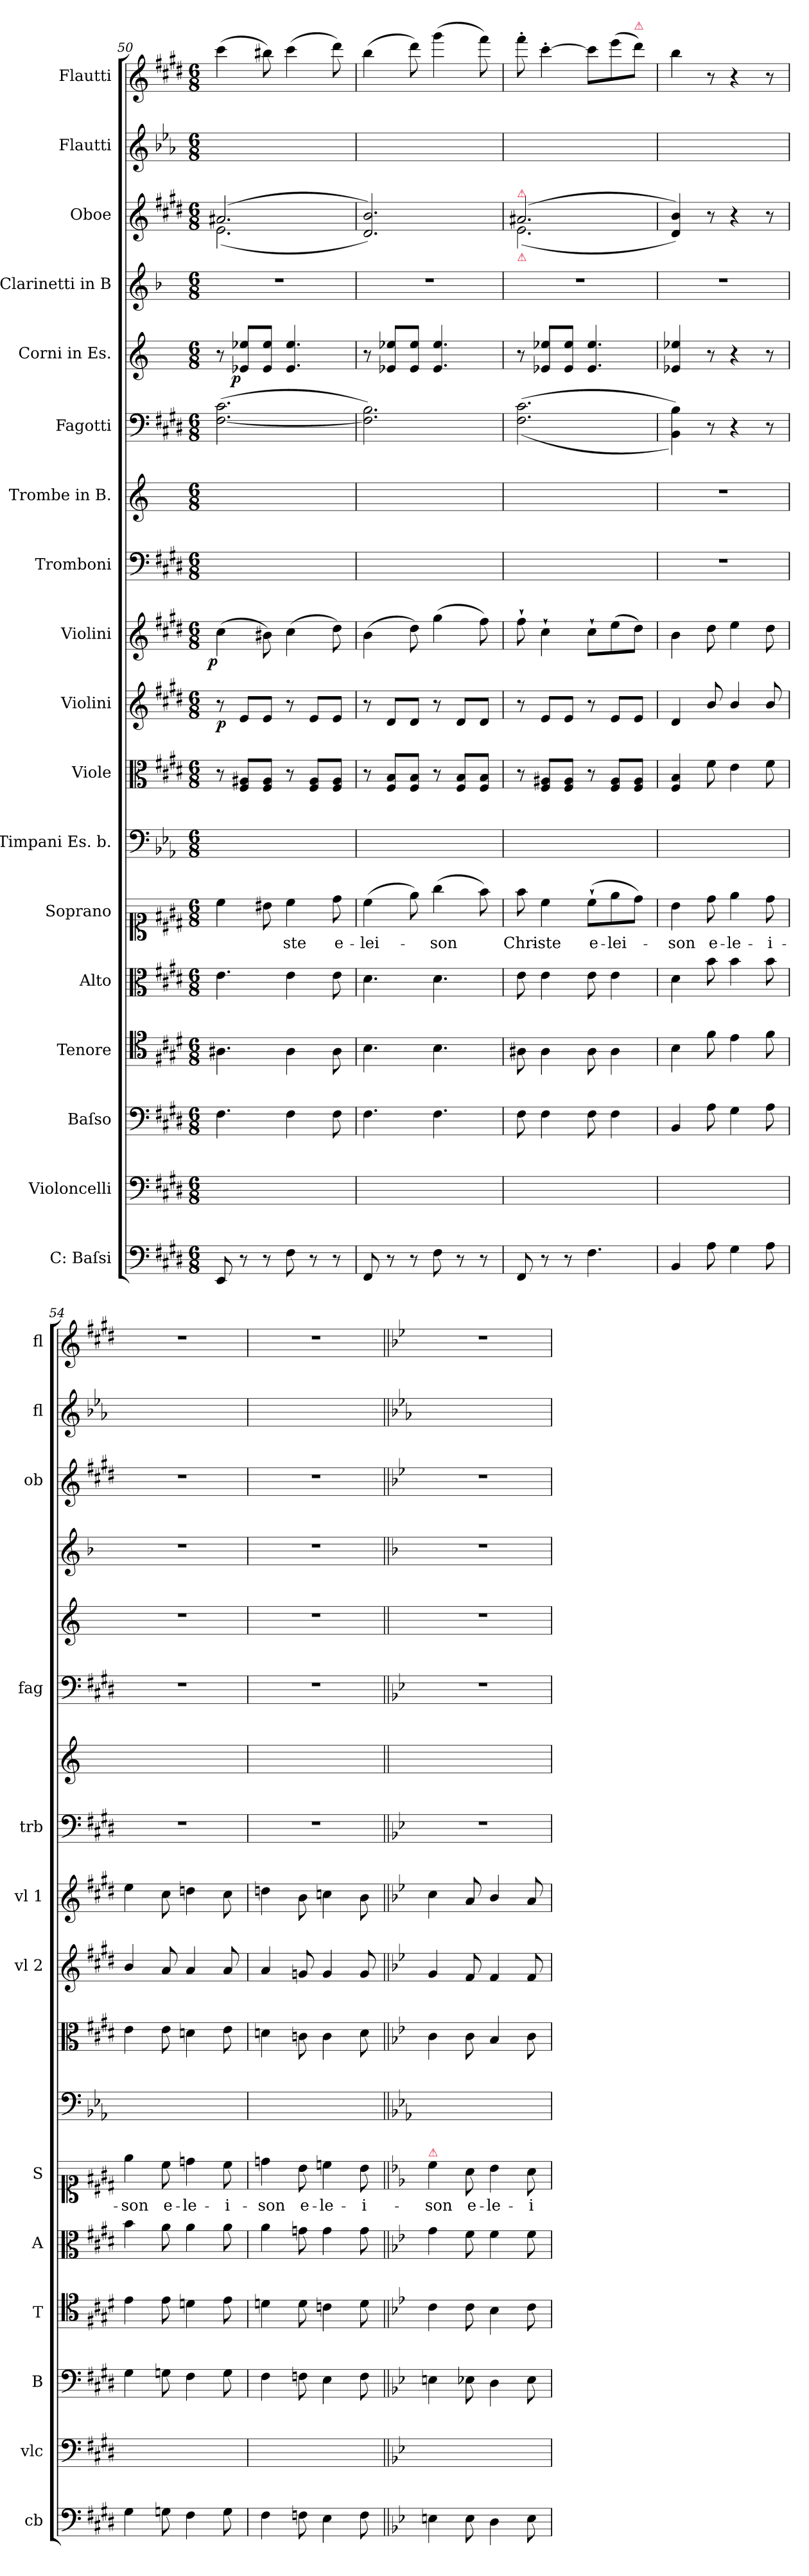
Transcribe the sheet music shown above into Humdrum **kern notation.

**kern	**kern	**kern	**kern	**kern	**kern	**text	**kern	**kern	**kern	**dynam	**kern	**dynam	**kern	**kern	**kern	**kern	**dynam	**kern	**kern	**kern	**kern
*part18	*part17	*part16	*part15	*part14	*part13	*part13	*part12	*part11	*part10	*part10	*part9	*part9	*part8	*part7	*part6	*part5	*part5	*part4	*part3	*part2	*part1
*staff18	*staff17	*staff16	*staff15	*staff14	*staff13	*staff13	*staff12	*staff11	*staff10	*staff10	*staff9	*staff9	*staff8	*staff7	*staff6	*staff5	*staff5	*staff4	*staff3	*staff2	*staff1
*I"C: Baſsi	*I"Violoncelli	*I"Baſso	*I"Tenore	*I"Alto	*I"Soprano	*	*I"Timpani Es. b.	*I"Viole	*I"Violini	*	*I"Violini	*	*I"Tromboni	*I"Trombe in B.	*I"Fagotti	*I"Corni in Es.	*	*I"Clarinetti in B	*I"Oboe	*I"Flautti	*I"Flautti
*I'cb	*I'vlc	*I'B	*I'T	*I'A	*I'S	*	*	*	*I'vl 2	*	*I'vl 1	*	*I'trb	*	*I'fag	*	*	*	*I'ob	*I'fl	*I'fl
*clefF4	*clefF4	*clefF4	*clefC4	*clefC3	*clefC1	*	*clefF4	*clefC3	*clefG2	*	*clefG2	*	*clefF4	*clefG2	*clefF4	*clefG2	*	*clefG2	*clefG2	*clefG2	*clefG2
*	*	*	*	*	*	*	*	*	*	*	*	*	*	*	*	*ITrd5c9	*	*ITrd1c2	*	*	*
*k[f#c#g#d#]	*k[f#c#g#d#]	*k[f#c#g#d#]	*k[f#c#g#d#]	*k[f#c#g#d#]	*k[f#c#g#d#]	*	*k[b-e-a-]	*k[f#c#g#d#]	*k[f#c#g#d#]	*	*k[f#c#g#d#]	*	*k[f#c#g#d#]	*k[]	*k[f#c#g#d#]	*k[b-e-a-]	*	*k[b-e-a-]	*k[f#c#g#d#]	*k[b-e-a-]	*k[f#c#g#d#]
*M6/8	*M6/8	*M6/8	*M6/8	*M6/8	*M6/8	*	*M6/8	*M6/8	*M6/8	*	*M6/8	*	*M6/8	*M6/8	*M6/8	*M6/8	*	*M6/8	*M6/8	*M6/8	*M6/8
=50	=50	=50	=50	=50	=50	=50	=50	=50	=50	=50	=50	=50	=50	=50	=50	=50	=50	=50	=50	=50	=50
*	*	*	*	*	*	*	*	*	*	*	*	*	*	*	*	*	*	*	*^	*	*
!	!	!	!	!	!	!	!	!	!	!LO:DY:b	!	!LO:DY:b:rj	!	!	!	!	!	!	!	!	!	!
8EE/	8EE/yy	4.F#\	4.A#X\	4.e\	4cc#\	.	2.ryy	8r	8r	p	(>4cc#\	p	2.ryy	2.ryy	(>[2.F#\ 2.c#\	8r	.	2.r	(>2.a#X/	(<2.e\	2.ryy	(>4ccc#\
!	!	!	!	!	!	!	!	!	!	!	!	!	!	!	!	!	!LO:DY:b:rj	!	!	!	!	!
8r	8ryy	.	.	.	.	.	.	8F#/ 8A#X/L	8e/L	.	.	.	.	.	.	8G-X/ 8g-X/L	p	.	.	.	.	.
8r	8ryy	.	.	.	8b#X\	.	.	8F#/ 8A#/J	8e/J	.	8b#X\)	.	.	.	.	8G-/ 8g-/J	.	.	.	.	.	8bb#X\)
8F#\	8F#\yy	4F#\	4A#\	4e\	4cc#\	-ste	.	8r	8r	.	(>4cc#\	.	.	.	.	4.G-/ 4.g-/	.	.	.	.	.	(>4ccc#\
8r	8ryy	.	.	.	.	.	.	8F#/ 8A#/L	8e/L	.	.	.	.	.	.	.	.	.	.	.	.	.
8r	8ryy	8F#\	8A#\	8e\	8dd#\	e-	.	8F#/ 8A#/J	8e/J	.	8dd#\)	.	.	.	.	.	.	.	.	.	.	8ddd#\)
*	*	*	*	*	*	*	*	*	*	*	*	*	*	*	*	*	*	*	*v	*v	*	*
=51	=51	=51	=51	=51	=51	=51	=51	=51	=51	=51	=51	=51	=51	=51	=51	=51	=51	=51	=51	=51	=51
8FF#/	8FF#/yy	4.F#\	4.B\	4.d#\	(>4cc#\	-lei-	2.ryy	8r	8r	.	(>4b\	.	2.ryy	2.ryy	2.F#]\ 2.B\)	8r	.	2.r	2.d#/ 2.b/))	2.ryy	(>4bb\
8r	8ryy	.	.	.	.	.	.	8F#/ 8B/L	8d#/L	.	.	.	.	.	.	8G-X/ 8g-X/L	.	.	.	.	.
8r	8ryy	.	.	.	8ee\)	.	.	8F#/ 8B/J	8d#/J	.	8dd#\)	.	.	.	.	8G-/ 8g-/J	.	.	.	.	8ddd#\)
8F#\	8F#\yy	4.F#\	4.B\	4.d#\	(>4gg#\	-son	.	8r	8r	.	(>4gg#\	.	.	.	.	4.G-/ 4.g-/	.	.	.	.	(>4ggg#\
8r	8ryy	.	.	.	.	.	.	8F#/ 8B/L	8d#/L	.	.	.	.	.	.	.	.	.	.	.	.
8r	8ryy	.	.	.	8ff#\)	.	.	8F#/ 8B/J	8d#/J	.	8ff#\)	.	.	.	.	.	.	.	.	.	8fff#\)
=52	=52	=52	=52	=52	=52	=52	=52	=52	=52	=52	=52	=52	=52	=52	=52	=52	=52	=52	=52	=52	=52
*	*	*	*	*	*	*	*	*	*	*	*	*	*	*	*	*	*	*	*^	*	*
!	!	!	!	!	!	!	!	!	!	!	!	!	!	!	!	!	!	!	!LO:TX:a:color=crimson:t=⚠	!	!	!
!	!	!	!	!	!	!	!	!	!	!	!	!	!	!	!	!	!	!	!LO:TX:b:color=crimson:t=⚠	!	!	!
8FF#/	8FF#/yy	8F#\	8A#X\	8e\	8ff#\	Chri-	2.ryy	8r	8r	.	8ff#`>\	.	2.ryy	2.ryy	(>(>2.F#\ 2.c#\	8r	.	2.r	(>2.a#X/	(<2.e\	2.ryy	8fff#'>\
8r	8ryy	4F#\	4A#\	4e\	4cc#\	-ste	.	8F#/ 8A#X/L	8e/L	.	4cc#`>\	.	.	.	.	8G-X/ 8g-X/L	.	.	.	.	.	[4ccc#'>\
8r	8ryy	.	.	.	.	.	.	8F#/ 8A#/J	8e/J	.	.	.	.	.	.	8G-/ 8g-/J	.	.	.	.	.	.
4.F#\	4.F#\yy	8F#\	8A#\	8e\	(>8cc#`>\L	e-	.	8r	8r	.	8cc#`>\L	.	.	.	.	4.G-/ 4.g-/	.	.	.	.	.	8ccc#\L]
.	.	4F#\	4A#\	4e\	8ee\	-lei-	.	8F#/ 8A#/L	8e/L	.	(>8ee\	.	.	.	.	.	.	.	.	.	.	(>8eee\
!	!	!	!	!	!	!	!	!	!	!	!	!	!	!	!	!	!	!	!	!	!	!LO:TX:a:color=crimson:t=⚠
.	.	.	.	.	8dd#\J)	.	.	8F#/ 8A#/J	8e/J	.	8dd#\J)	.	.	.	.	.	.	.	.	.	.	8ddd#\J)
*	*	*	*	*	*	*	*	*	*	*	*	*	*	*	*	*	*	*	*v	*v	*	*
=53	=53	=53	=53	=53	=53	=53	=53	=53	=53	=53	=53	=53	=53	=53	=53	=53	=53	=53	=53	=53	=53
4BB/	4BB/yy	4BB/	4B\	4d#\	4b\	son	2.ryy	4F#/ 4B/	4d#/	.	4b\	.	2.r	2.r	4BB\ 4B\))	4G-X/ 4g-X/	.	2.r	4d#/ 4b/))	2.ryy	4bb\
8A\	8A\yy	8A\	8f#\	8b\	8dd#\	e-	.	8f#\	8b/	.	8dd#\	.	.	.	8r	8r	.	.	8r	.	8r
4G#\	4G#\yy	4G#\	4e\	4b\	4ee\	-le-	.	4e\	4b/	.	4ee\	.	.	.	4r	4r	.	.	4r	.	4r
8A\	8A\yy	8A\	8f#\	8b\	8dd#\	-i-	.	8f#\	8b/	.	8dd#\	.	.	.	8r	8r	.	.	8r	.	8r
=54	=54	=54	=54	=54	=54	=54	=54	=54	=54	=54	=54	=54	=54	=54	=54	=54	=54	=54	=54	=54	=54
4G#\	4G#\yy	4G#\	4e\	4b\	4ee\	-son	2.ryy	4e\	4b/	.	4ee\	.	2.r	2.ryy	2.r	2.r	.	2.r	2.r	2.ryy	2.r
8Gn\	8Gn\yy	8Gn\	8e\	8a\	8cc#\	e-	.	8e\	8a/	.	8cc#\	.	.	.	.	.	.	.	.	.	.
4F#\	4F#\yy	4F#\	4dn\	4a\	4ddn\	-le-	.	4dn\	4a/	.	4ddn\	.	.	.	.	.	.	.	.	.	.
8G\	8G\yy	8G\	8e\	8a\	8cc#\	-i-	.	8e\	8a/	.	8cc#\	.	.	.	.	.	.	.	.	.	.
=55	=55	=55	=55	=55	=55	=55	=55	=55	=55	=55	=55	=55	=55	=55	=55	=55	=55	=55	=55	=55	=55
4F#\	4F#\yy	4F#\	4dn\	4a\	4ddn\	-son	2.ryy	4dn\	4a/	.	4ddn\	.	2.r	2.ryy	2.r	2.r	.	2.r	2.r	2.ryy	2.r
8Fn\	8Fn\yy	8Fn\	8d\	8gn\	8b\	e-	.	8cn\	8gn/	.	8b\	.	.	.	.	.	.	.	.	.	.
4E\	4E\yy	4E\	4cn\	4g\	4ccn\	-le-	.	4c\	4g/	.	4ccn\	.	.	.	.	.	.	.	.	.	.
8F\	8F\yy	8F\	8d\	8g\	8b\	-i-	.	8d\	8g/	.	8b\	.	.	.	.	.	.	.	.	.	.
=56||	=56||	=56||	=56||	=56||	=56||	=56||	=56||	=56||	=56||	=56||	=56||	=56||	=56||	=56||	=56||	=56||	=56||	=56||	=56||	=56||	=56||
*k[b-e-]	*k[b-e-]	*k[b-e-]	*k[b-e-]	*k[b-e-]	*k[b-e-]	*	*	*k[b-e-]	*k[b-e-]	*	*k[b-e-]	*	*k[b-e-]	*	*k[b-e-]	*	*	*	*k[b-e-]	*	*k[b-e-]
!	!	!	!	!	!LO:TX:a:color=crimson:t=⚠	!	!	!	!	!	!	!	!	!	!	!	!	!	!	!	!
4En\	4En\yy	4En\	4c\	4g\	4cc\	-son	2.ryy	4c\	4g/	.	4cc\	.	2.r	2.ryy	2.r	2.r	.	2.r	2.r	2.ryy	2.r
8E\	8E\yy	8E-X\	8c\	8f\	8a\	e-	.	8c\	8f/	.	8a/	.	.	.	.	.	.	.	.	.	.
4D\	4D\yy	4D\	4B-\	4f\	4b-\	-le-	.	4B-/	4f/	.	4b-/	.	.	.	.	.	.	.	.	.	.
8E\	8E\yy	8E-\	8c\	8f\	8a\	-i-	.	8c\	8f/	.	8a/	.	.	.	.	.	.	.	.	.	.
=	=	=	=	=	=	=	=	=	=	=	=	=	=	=	=	=	=	=	=	=	=
*-	*-	*-	*-	*-	*-	*-	*-	*-	*-	*-	*-	*-	*-	*-	*-	*-	*-	*-	*-	*-	*-
